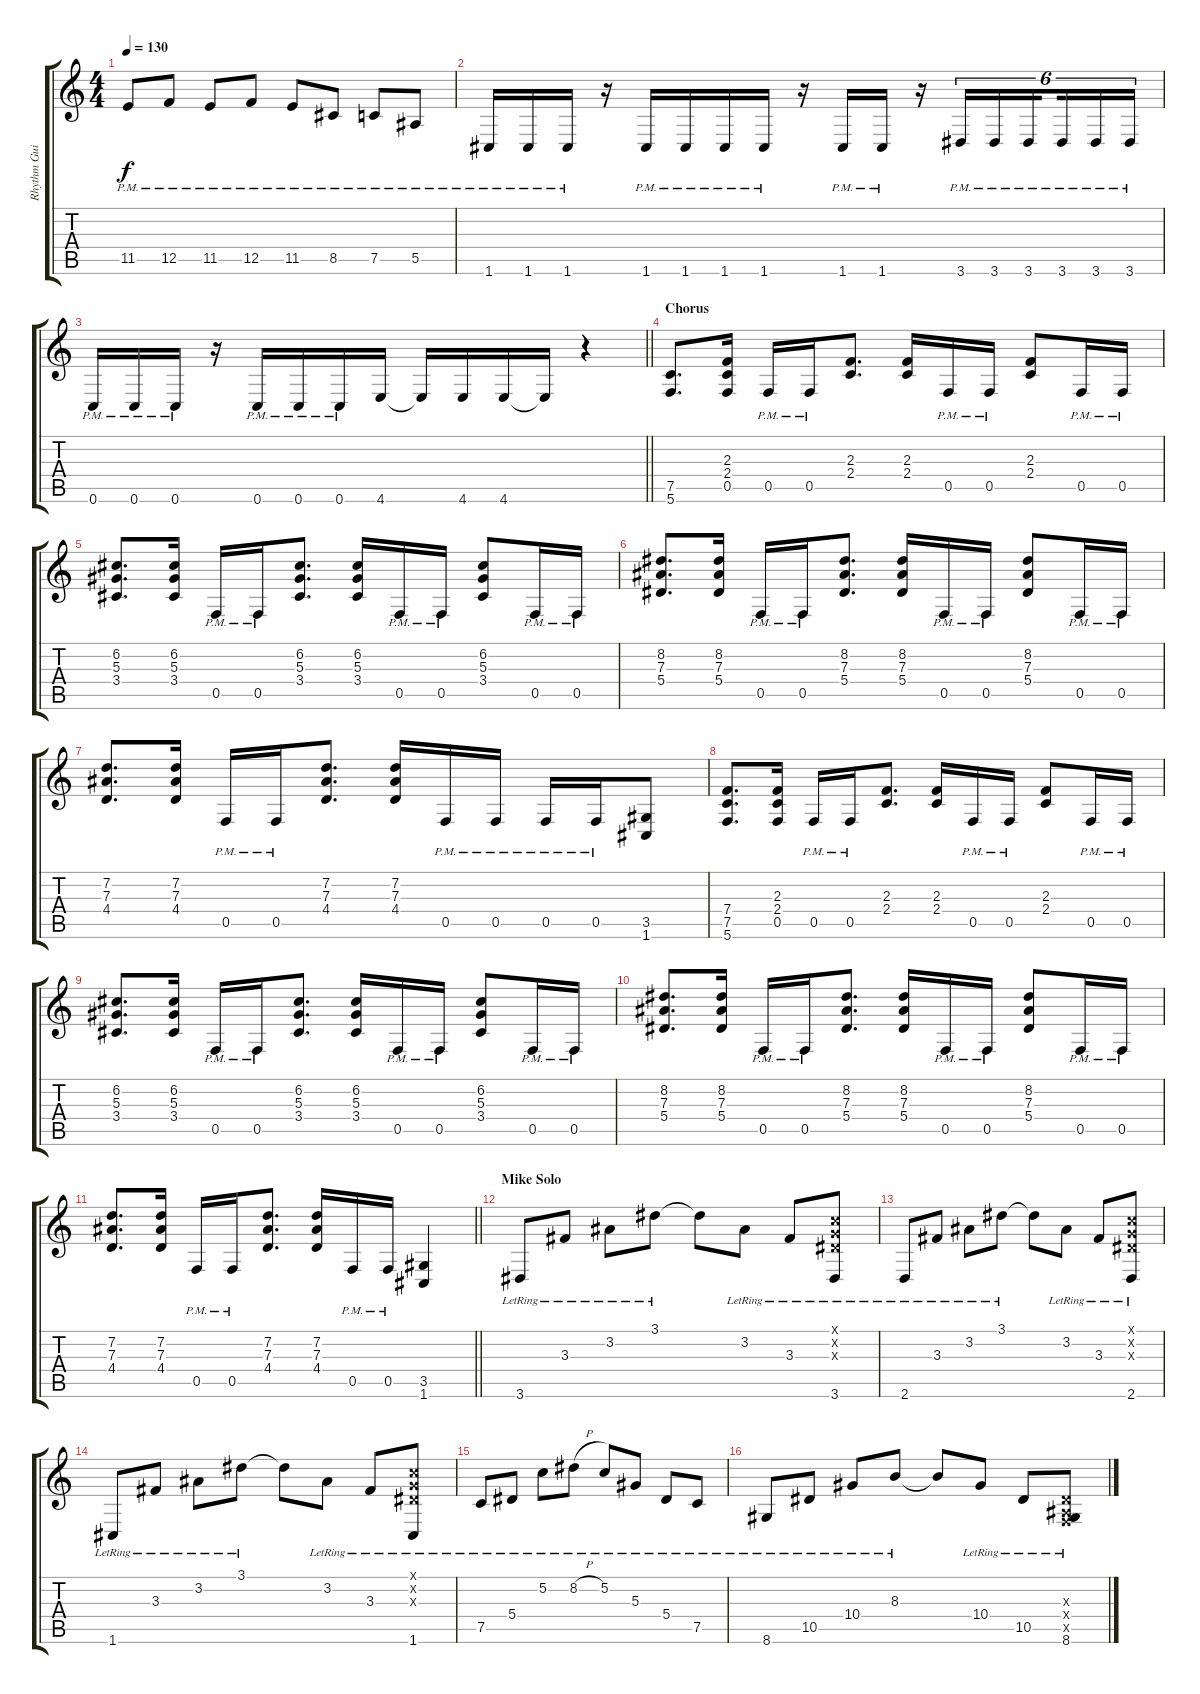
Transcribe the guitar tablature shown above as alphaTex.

\track ("Rhythm Guitar 1" "Rhythm Gui") {instrument distortionguitar}
\staff {score tabs}
\tuning (C4 G3 Eb3 Bb2 F2 C2) {hide}
\ts (4 4)
\tempo 130
\clef g2
\ks c
11.5{pm}.8{dy f} 12.5{pm}.8 11.5{pm}.8 12.5{pm}.8 11.5{pm}.8 8.5{pm}.8 7.5{pm}.8 5.5{pm}.8 |
1.6{pm}.16 1.6{pm}.16 1.6{pm}.16 r.16 1.6{pm}.16 1.6{pm}.16 1.6{pm}.16 1.6{pm}.16 r.16 1.6{pm}.16 1.6{pm}.16 r.16 3.6{pm}.16{tu (6 4)} 3.6{pm}.16{tu (6 4)} 3.6{pm}.16{tu (6 4) beam splitsecondary} 3.6{pm}.16{tu (6 4)} 3.6{pm}.16{tu (6 4)} 3.6{pm}.16{tu (6 4)} |
\barLineRight lightlight
0.6{pm}.16 0.6{pm}.16 0.6{pm}.16 r.16 0.6{pm}.16 0.6{pm}.16 0.6{pm}.16 4.6.16 4.6{t}.16 4.6.16 4.6.16 4.6{t}.16 r.4 |
\section ("" "Chorus")
(7.5 5.6).8{d balance 8} (2.3 2.4 0.5).16 0.5{pm}.16 0.5{pm}.16 (2.3 2.4).8{d} (2.3 2.4).16 0.5{pm}.16 0.5{pm}.16 (2.3 2.4).8 0.5{pm}.16 0.5{pm}.16 |
(6.2 5.3 3.4).8{d} (6.2 5.3 3.4).16 0.5{pm}.16 0.5{pm}.16 (6.2 5.3 3.4).8{d} (6.2 5.3 3.4).16 0.5{pm}.16 0.5{pm}.16 (6.2 5.3 3.4).8 0.5{pm}.16 0.5{pm}.16 |
(8.2 7.3 5.4).8{d} (8.2 7.3 5.4).16 0.5{pm}.16 0.5{pm}.16 (8.2 7.3 5.4).8{d} (8.2 7.3 5.4).16 0.5{pm}.16 0.5{pm}.16 (8.2 7.3 5.4).8 0.5{pm}.16 0.5{pm}.16 |
(7.2 7.3 4.4).8{d} (7.2 7.3 4.4).16 0.5{pm}.16 0.5{pm}.16 (7.2 7.3 4.4).8{d} (7.2 7.3 4.4).16 0.5{pm}.16 0.5{pm}.16 0.5{pm}.16 0.5{pm}.16 (3.5 1.6).8 |
(7.4 7.5 5.6).8{d} (2.3 2.4 0.5).16 0.5{pm}.16 0.5{pm}.16 (2.3 2.4).8{d} (2.3 2.4).16 0.5{pm}.16 0.5{pm}.16 (2.3 2.4).8 0.5{pm}.16 0.5{pm}.16 |
(6.2 5.3 3.4).8{d} (6.2 5.3 3.4).16 0.5{pm}.16 0.5{pm}.16 (6.2 5.3 3.4).8{d} (6.2 5.3 3.4).16 0.5{pm}.16 0.5{pm}.16 (6.2 5.3 3.4).8 0.5{pm}.16 0.5{pm}.16 |
(8.2 7.3 5.4).8{d} (8.2 7.3 5.4).16 0.5{pm}.16 0.5{pm}.16 (8.2 7.3 5.4).8{d} (8.2 7.3 5.4).16 0.5{pm}.16 0.5{pm}.16 (8.2 7.3 5.4).8 0.5{pm}.16 0.5{pm}.16 |
\barLineRight lightlight
(7.2 7.3 4.4).8{d} (7.2 7.3 4.4).16 0.5{pm}.16 0.5{pm}.16 (7.2 7.3 4.4).8{d} (7.2 7.3 4.4).16 0.5{pm}.16 0.5{pm}.16 (3.5 1.6).4 |
\section ("" "Mike Solo")
3.6{lr}.8{volume 10} 3.3{lr}.8 3.2{lr}.8 3.1{lr}.8 3.1{t}.8 3.2{lr}.8 3.3{lr}.8 (0.1{x} 0.2{x} 0.3{x} 3.6{lr}).8 |
2.6{lr}.8 3.3{lr}.8 3.2{lr}.8 3.1{lr}.8 3.1{t}.8 3.2{lr}.8 3.3{lr}.8 (0.1{x} 0.2{x} 0.3{x} 2.6{lr}).8 |
1.6{lr}.8 3.3{lr}.8 3.2{lr}.8 3.1{lr}.8 3.1{t}.8 3.2{lr}.8 3.3{lr}.8 (0.1{x} 0.2{x} 0.3{x} 1.6{lr}).8 |
7.5{lr}.8 5.4{lr}.8 5.2{lr}.8 8.2{h lr}.8 5.2{lr}.8 5.3{lr}.8 5.4{lr}.8 7.5{lr}.8 |
8.6{lr}.8 10.5{lr}.8 10.4{lr}.8 8.3{lr}.8 8.3{t}.8 10.4{lr}.8 10.5{lr}.8 (0.3{x} 0.4{x} 0.5{x} 8.6{lr}).8
